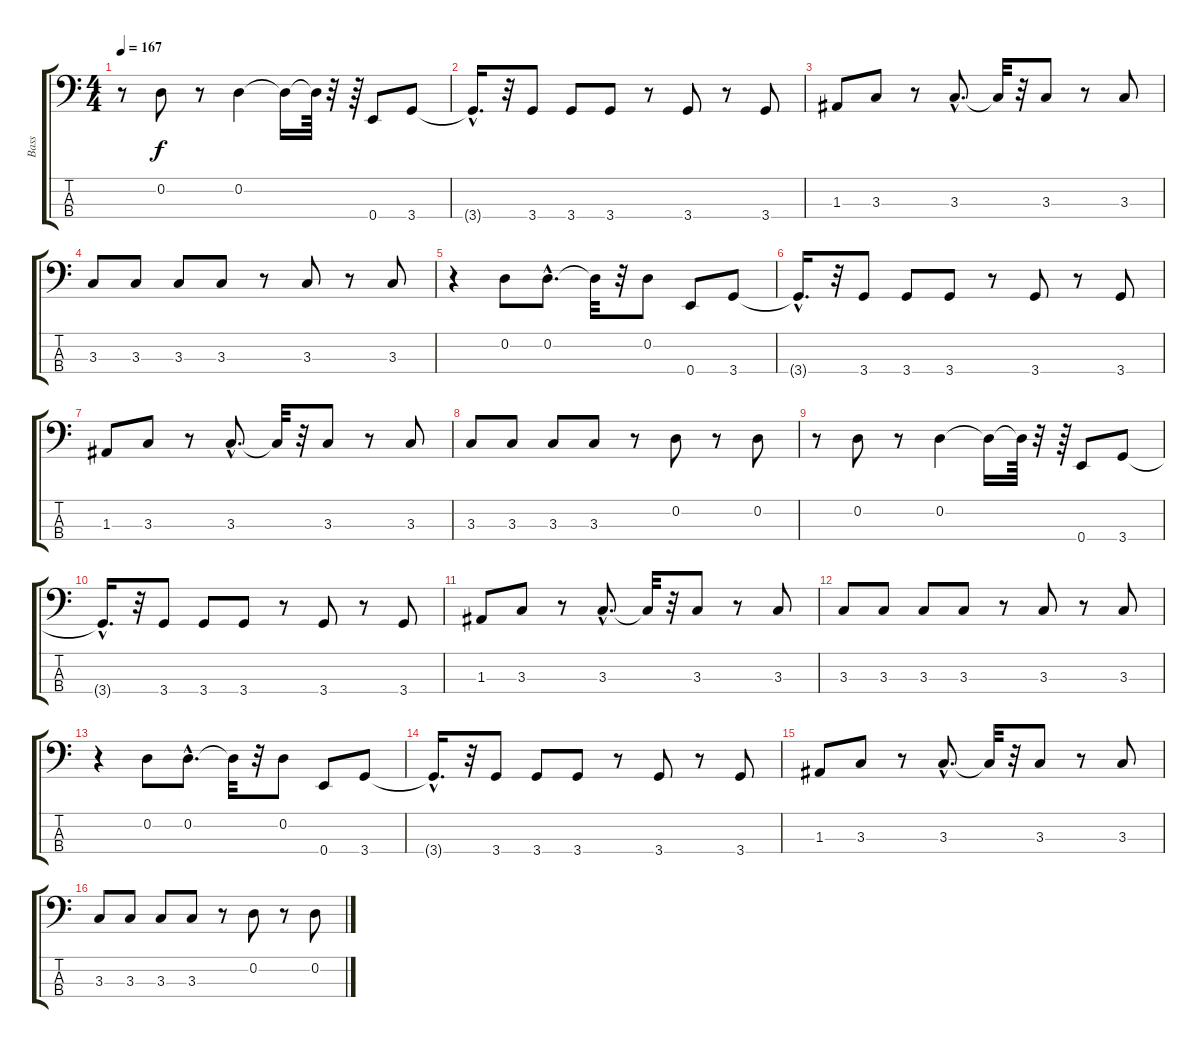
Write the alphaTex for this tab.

\track ("Bass" "Bass") {instrument slapbass2}
\staff {score tabs}
\tuning (G2 D2 A1 E1) {hide}
\ts (4 4)
\tempo 167
\clef f4
\ks c
r.8{dy f} 0.2.8 r.8 0.2.4 0.2{t}.16 0.2{t}.64 r.32 r.64 0.4.8 3.4.8 |
3.4{hac t}.16{d} r.32 3.4.8 3.4.8 3.4.8 r.8 3.4.8 r.8 3.4.8 |
1.3.8 3.3.8 r.8 3.3{hac}.8{d} 3.3{t}.32 r.32 3.3.8 r.8 3.3.8 |
3.3.8 3.3.8 3.3.8 3.3.8 r.8 3.3.8 r.8 3.3.8 |
r.4 0.2.8 0.2{hac}.8{d} 0.2{t}.32 r.32 0.2.8 0.4.8 3.4.8 |
3.4{hac t}.16{d} r.32 3.4.8 3.4.8 3.4.8 r.8 3.4.8 r.8 3.4.8 |
1.3.8 3.3.8 r.8 3.3{hac}.8{d} 3.3{t}.32 r.32 3.3.8 r.8 3.3.8 |
3.3.8 3.3.8 3.3.8 3.3.8 r.8 0.2.8 r.8 0.2.8 |
r.8 0.2.8 r.8 0.2.4 0.2{t}.16 0.2{t}.64 r.32 r.64 0.4.8 3.4.8 |
3.4{hac t}.16{d} r.32 3.4.8 3.4.8 3.4.8 r.8 3.4.8 r.8 3.4.8 |
1.3.8 3.3.8 r.8 3.3{hac}.8{d} 3.3{t}.32 r.32 3.3.8 r.8 3.3.8 |
3.3.8 3.3.8 3.3.8 3.3.8 r.8 3.3.8 r.8 3.3.8 |
r.4 0.2.8 0.2{hac}.8{d} 0.2{t}.32 r.32 0.2.8 0.4.8 3.4.8 |
3.4{hac t}.16{d} r.32 3.4.8 3.4.8 3.4.8 r.8 3.4.8 r.8 3.4.8 |
1.3.8 3.3.8 r.8 3.3{hac}.8{d} 3.3{t}.32 r.32 3.3.8 r.8 3.3.8 |
3.3.8 3.3.8 3.3.8 3.3.8 r.8 0.2.8 r.8 0.2.8
